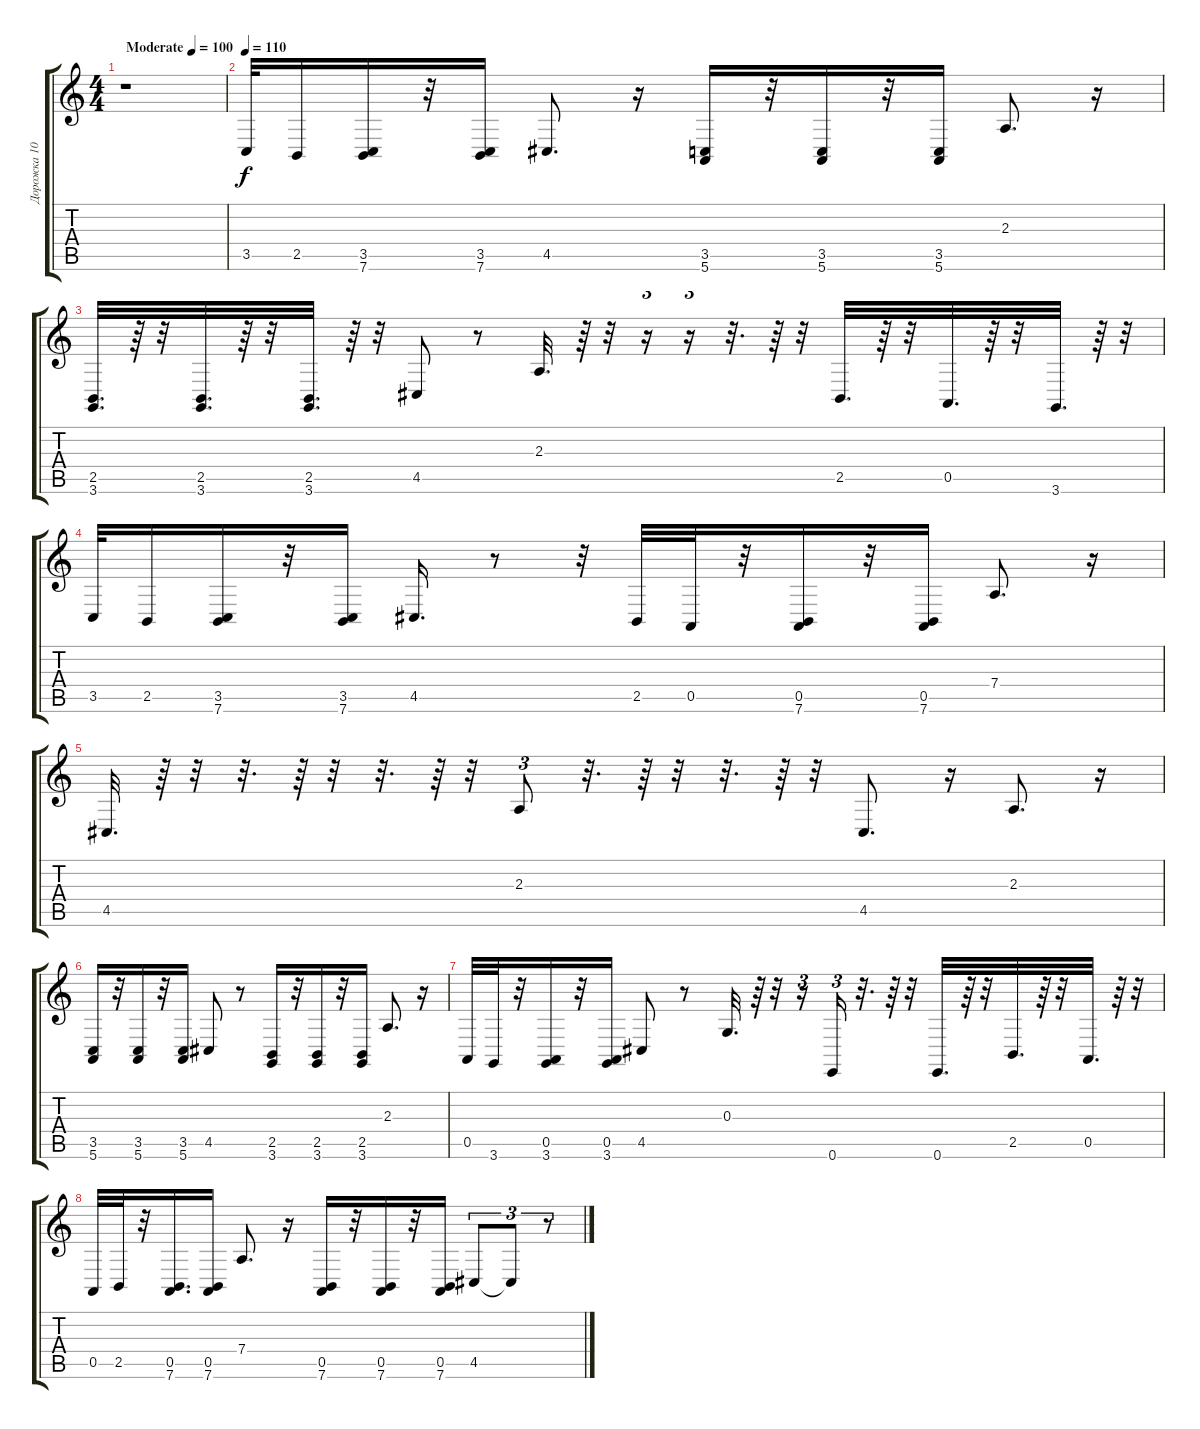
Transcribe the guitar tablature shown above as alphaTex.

\track ("Дорожка 10" "Дорожка 10") {instrument acousticgrandpiano}
\staff {score tabs}
\tuning (E4 B3 G3 D3 A2 E2) {hide}
\ts (4 4)
\tempo (100 "Moderate")
\clef g2
\ks c
r.1{dy f instrument acousticgrandpiano} |
\tempo 110
3.5.32 2.5.16 (3.5 7.6).16 r.32 (3.5 7.6).16 4.5.8{d} r.16 (3.5 5.6).16 r.32 (3.5 5.6).16 r.32 (3.5 5.6).16 2.3.8{d} r.16 |
(2.5 3.6).32{d} r.64 r.32 (2.5 3.6).32{d} r.64 r.32 (2.5 3.6).32{d} r.64 r.32 4.5.8 r.8 2.3.32{d} r.64 r.32 r.16{tu (3 2)} r.16{tu (3 2)} r.32{d} r.64 r.32 2.5.32{d} r.64 r.32 0.5.32{d} r.64 r.32 3.6.32{d} r.64 r.32 |
3.5.32 2.5.16 (3.5 7.6).16 r.32 (3.5 7.6).16 4.5.16{d} r.8 r.32 2.5.32 0.5.32 r.32 (0.5 7.6).16 r.32 (0.5 7.6).16 7.4.8{d} r.16 |
4.5.32{d} r.64 r.32 r.32{d} r.64 r.32 r.32{d} r.64 r.32 2.3.8{tu (3 2)} r.32{d} r.64 r.32 r.32{d} r.64 r.32 4.5.8{d} r.16 2.3.8{d} r.16 |
(3.5 5.6).16 r.32 (3.5 5.6).16 r.32 (3.5 5.6).16 4.5.8 r.8 (2.5 3.6).16 r.32 (2.5 3.6).16 r.32 (2.5 3.6).16 2.3.8{d} r.16 |
0.5.32 3.6.32 r.32 (0.5 3.6).16 r.32 (0.5 3.6).16 4.5.8 r.8 0.3.32{d} r.64 r.32 r.16{tu (3 2)} 0.6.16{tu (3 2)} r.32{d} r.64 r.32 0.6.32{d} r.64 r.32 2.5.32{d} r.64 r.32 0.5.32{d} r.64 r.32 |
0.5.32 2.5.32 r.32 (0.5 7.6).16{d} (0.5 7.6).16 7.4.8{d} r.16 (0.5 7.6).16 r.32 (0.5 7.6).16 r.32 (0.5 7.6).16 4.5.8{tu (3 2)} 4.5{t}.8{tu (3 2)} r.8{tu (3 2)}
